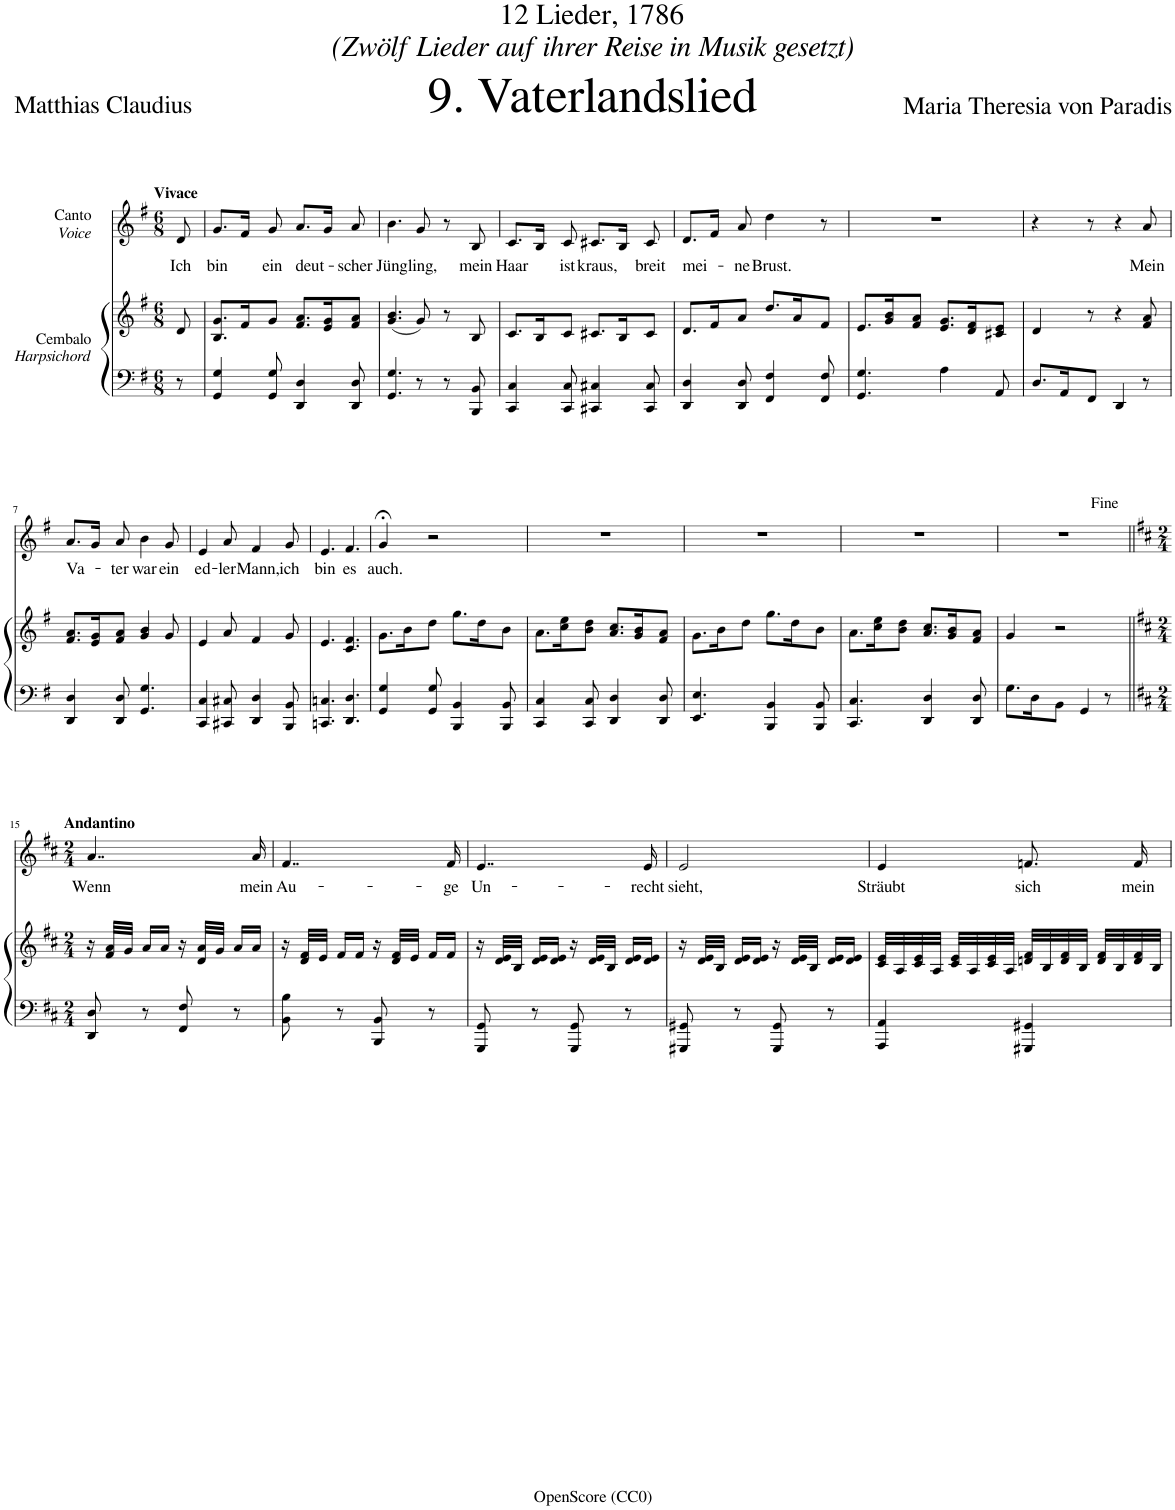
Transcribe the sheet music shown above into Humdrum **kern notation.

**kern	**kern	**kern	**text
*part2	*part2	*part1	*part1
*staff3	*staff2	*staff1	*staff1
*I"Cembalo Harpsichord	*	*I"Canto Voice	*
*I'Hpschd	*	*	*
*clefF4	*clefG2	*clefG2	*
*k[f#]	*k[f#]	*k[f#]	*
*M6/8	*M6/8	*M6/8	*
=	=	=	=
!	!	!LO:TX:a:B:t=Vivace	!
!	!	!	!LO:LY:b
8r	8d/	8d/	Ich
=1	=1	=1	=1
!	!	!	!LO:LY:b
4GG/ 4G/	8.B/ 8.g/L	8.g/L	bin
.	16f#/K	16f#/Jk	.
!	!	!	!LO:LY:b
8GG/ 8G/	8g/J	8g/	ein
!	!	!	!LO:LY:b
4DD/ 4D/	8.f#/ 8.a/L	8.a/L	deut-
.	16e/ 16g/K	16g/Jk	.
!	!	!	!LO:LY:b
8DD/ 8D/	8f#/ 8a/J	8a/	-scher
=2	=2	=2	=2
!	!	!	!LO:LY:b
4.GG/ 4.G/	(4.g/ 4.b/	4.b\	Jüng-
!	!	!	!LO:LY:b
8r	8g/)	8g/	-ling,
8r	8r	8r	.
!	!	!	!LO:LY:b
8BBB/ 8BB/	8B/	8B/	mein
=3	=3	=3	=3
!	!	!	!LO:LY:b
4CC/ 4C/	8.c/L	8.c/L	Haar
.	16B/K	16B/Jk	.
!	!	!	!LO:LY:b
8CC/ 8C/	8c/J	8c/	ist
!	!	!	!LO:LY:b
4CC#X/ 4C#X/	8.c#X/L	8.c#X/L	kraus,
.	16B/K	16B/Jk	.
!	!	!	!LO:LY:b
8CC#/ 8C#/	8c#/J	8c#/	breit
=4	=4	=4	=4
!	!	!	!LO:LY:b
4DD/ 4D/	8.d/L	8.d/L	mei-
.	16f#/K	16f#/Jk	.
!	!	!	!LO:LY:b
8DD/ 8D/	8a/J	8a/	-ne
!	!	!	!LO:LY:b
4FF#/ 4F#/	8.dd/L	4dd\	Brust.
.	16a/K	.	.
8FF#/ 8F#/	8f#/J	8r	.
=5	=5	=5	=5
4.GG/ 4.G/	8.e/L	2.r	.
.	16g/ 16b/K	.	.
.	8f#/ 8a/J	.	.
4A\	8.e/ 8.g/L	.	.
.	16d/ 16f#/K	.	.
8AA/	8c#X/ 8e/J	.	.
=6	=6	=6	=6
8.D/L	4d/	4r	.
16AA/K	.	.	.
8FF#/J	8r	8r	.
4DD/	4r	4r	.
!	!	!	!LO:LY:b
8r	8f#/ 8a/	8a/	Mein
!!LO:LB:g=z
=7	=7	=7	=7
!	!	!	!LO:LY:b
4DD/ 4D/	8.f#/ 8.a/L	8.a/L	Va-
.	16e/ 16g/K	16g/Jk	.
!	!	!	!LO:LY:b
8DD/ 8D/	8f#/ 8a/J	8a/	-ter
!	!	!	!LO:LY:b
4.GG/ 4.G/	4g/ 4b/	4b\	war
!	!	!	!LO:LY:b
.	8g/	8g/	ein
=8	=8	=8	=8
!	!	!	!LO:LY:b
4CC/ 4C/	4e/	4e/	ed-
!	!	!	!LO:LY:b
8CC#X/ 8C#X/	8a/	8a/	-ler
!	!	!	!LO:LY:b
4DD/ 4D/	4f#/	4f#/	Mann,
!	!	!	!LO:LY:b
8BBB/ 8BB/	8g/	8g/	ich
=9	=9	=9	=9
!	!	!	!LO:LY:b
4.CCn/ 4.Cn/	4.e/	4.e/	bin
!	!	!	!LO:LY:b
4.DD/ 4.D/	4.c/ 4.f#/	4.f#/	es
=10	=10	=10	=10
!	!	!	!LO:LY:b
4GG/ 4G/	8.g\L	4g;</	auch.
.	16b\K	.	.
8GG/ 8G/	8dd\J	2r	.
4BBB/ 4BB/	8.gg\L	.	.
.	16dd\K	.	.
8BBB/ 8BB/	8b\J	.	.
=11	=11	=11	=11
4CC/ 4C/	8.a\L	2.r	.
.	16cc\ 16ee\K	.	.
8CC/ 8C/	8b\ 8dd\J	.	.
4DD/ 4D/	8.a/ 8.cc/L	.	.
.	16g/ 16b/K	.	.
8DD/ 8D/	8f#/ 8a/J	.	.
=12	=12	=12	=12
4.EE/ 4.E/	8.g\L	2.r	.
.	16b\K	.	.
.	8dd\J	.	.
4BBB/ 4BB/	8.gg\L	.	.
.	16dd\K	.	.
8BBB/ 8BB/	8b\J	.	.
=13	=13	=13	=13
4.CC/ 4.C/	8.a\L	2.r	.
.	16cc\ 16ee\K	.	.
.	8b\ 8dd\J	.	.
4DD/ 4D/	8.a/ 8.cc/L	.	.
.	16g/ 16b/K	.	.
8DD/ 8D/	8f#/ 8a/J	.	.
=14	=14	=14	=14
8.G\L	4g/	2.r	.
16D\K	.	.	.
8BB\J	2r	.	.
4GG/	.	.	.
8r	.	.	.
!!LO:LB:g=z
=15||	=15||	=15||	=15||
*k[f#c#]	*k[f#c#]	*k[f#c#]	*
*M2/4	*M2/4	*M2/4	*
!	!	!LO:TX:a:B:t=Andantino	!
!	!	!	!LO:LY:b
8DD/ 8D/	16r	4..a/	Wenn
.	32f#/ 32a/LLL	.	.
.	32g/JJJ	.	.
8r	16a/LL	.	.
.	16a/JJ	.	.
8FF#/ 8F#/	16r	.	.
.	32d/ 32a/LLL	.	.
.	32g/JJJ	.	.
8r	16a/LL	.	.
!	!	!	!LO:LY:b
.	16a/JJ	16a/	mein
=16	=16	=16	=16
!	!	!	!LO:LY:b
8BB\ 8B\	16r	4..f#/	Au-
.	32d/ 32f#/LLL	.	.
.	32e/JJJ	.	.
8r	16f#/LL	.	.
.	16f#/JJ	.	.
8BBB/ 8BB/	16r	.	.
.	32d/ 32f#/LLL	.	.
.	32e/JJJ	.	.
8r	16f#/LL	.	.
!	!	!	!LO:LY:b
.	16f#/JJ	16f#/	-ge
=17	=17	=17	=17
!	!	!	!LO:LY:b
8GGG/ 8GG/	16r	4..e/	Un-
.	32d/ 32e/LLL	.	.
.	32B/JJJ	.	.
8r	16d/ 16e/LL	.	.
.	16d/ 16e/JJ	.	.
8GGG/ 8GG/	16r	.	.
.	32d/ 32e/LLL	.	.
.	32B/JJJ	.	.
8r	16d/ 16e/LL	.	.
!	!	!	!LO:LY:b
.	16d/ 16e/JJ	16e/	-recht
=18	=18	=18	=18
!	!	!	!LO:LY:b
8GGG#X/ 8GG#X/	16r	2e/	sieht,
.	32d/ 32e/LLL	.	.
.	32B/JJJ	.	.
8r	16d/ 16e/LL	.	.
.	16d/ 16e/JJ	.	.
8GGG#/ 8GG#/	16r	.	.
.	32d/ 32e/LLL	.	.
.	32B/JJJ	.	.
8r	16d/ 16e/LL	.	.
.	16d/ 16e/JJ	.	.
=19	=19	=19	=19
!	!	!	!LO:LY:b
4AAA/ 4AA/	32c#/ 32e/LLL	4e/	Sträubt
.	32A/	.	.
.	32c#/ 32e/	.	.
.	32A/JJJ	.	.
.	32c#/ 32e/LLL	.	.
.	32A/	.	.
.	32c#/ 32e/	.	.
.	32A/JJJ	.	.
!	!	!	!LO:LY:b
4GGG#X/ 4GG#X/	32dn/ 32f#/LLL	8.fn/	sich
.	32B/	.	.
.	32d/ 32f#/	.	.
.	32B/JJJ	.	.
.	32d/ 32f#/LLL	.	.
.	32B/	.	.
!	!	!	!LO:LY:b
.	32d/ 32f#/	16f/	mein
.	32B/JJJ	.	.
=	=	=	=
*-	*-	*-	*-
